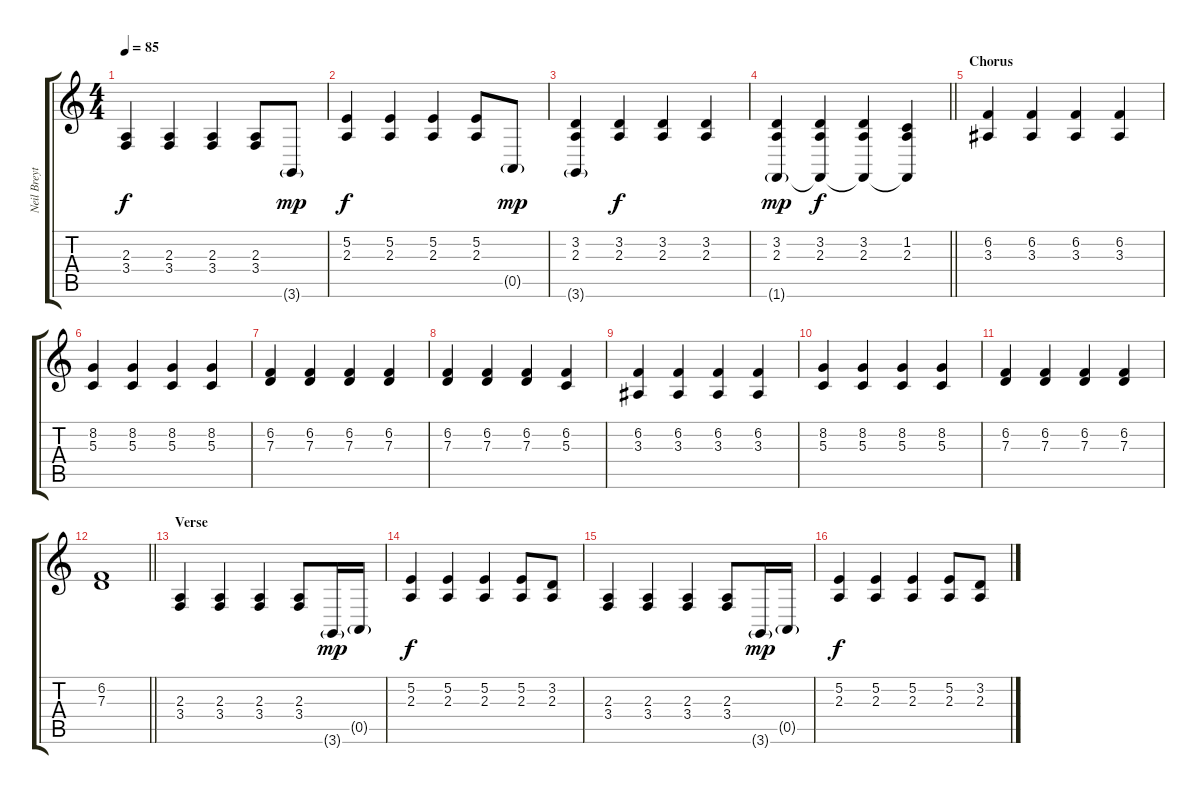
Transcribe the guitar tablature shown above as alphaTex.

\track ("Neil Breytenbach (Keyboards)" "Neil Breyt") {instrument brightacousticpiano}
\staff {score tabs}
\tuning (E4 B3 G3 D3 A2 E2) {hide}
\ts (4 4)
\tempo 85
\clef g2
\ks c
(2.3 3.4).4{dy f} (2.3 3.4).4 (2.3 3.4).4 (2.3 3.4).8 3.6{g}.8{dy mp} |
(5.2 2.3).4{dy f} (5.2 2.3).4 (5.2 2.3).4 (5.2 2.3).8 0.5{g}.8{dy mp} |
(3.2 2.3 3.6{g}).4 (3.2 2.3).4{dy f} (3.2 2.3).4 (3.2 2.3).4 |
\barLineRight lightlight
(3.2 2.3 1.6{g}).4{dy mp} (3.2 2.3 1.6{t}).4{dy f} (3.2 2.3 1.6{t}).4 (1.2 2.3 1.6{t}).4 |
\section ("" "Chorus")
(6.2 3.3).4 (6.2 3.3).4 (6.2 3.3).4 (6.2 3.3).4 |
(8.2 5.3).4 (8.2 5.3).4 (8.2 5.3).4 (8.2 5.3).4 |
(6.2 7.3).4 (6.2 7.3).4 (6.2 7.3).4 (6.2 7.3).4 |
(6.2 7.3).4 (6.2 7.3).4 (6.2 7.3).4 (6.2 5.3).4 |
(6.2 3.3).4 (6.2 3.3).4 (6.2 3.3).4 (6.2 3.3).4 |
(8.2 5.3).4 (8.2 5.3).4 (8.2 5.3).4 (8.2 5.3).4 |
(6.2 7.3).4 (6.2 7.3).4 (6.2 7.3).4 (6.2 7.3).4 |
\barLineRight lightlight
(6.2 7.3).1 |
\section ("" "Verse")
(2.3 3.4).4 (2.3 3.4).4 (2.3 3.4).4 (2.3 3.4).8 3.6{g}.16{dy mp} 0.5{g}.16 |
(5.2 2.3).4{dy f} (5.2 2.3).4 (5.2 2.3).4 (5.2 2.3).8 (3.2 2.3).8 |
(2.3 3.4).4 (2.3 3.4).4 (2.3 3.4).4 (2.3 3.4).8 3.6{g}.16{dy mp} 0.5{g}.16 |
(5.2 2.3).4{dy f} (5.2 2.3).4 (5.2 2.3).4 (5.2 2.3).8 (3.2 2.3).8
